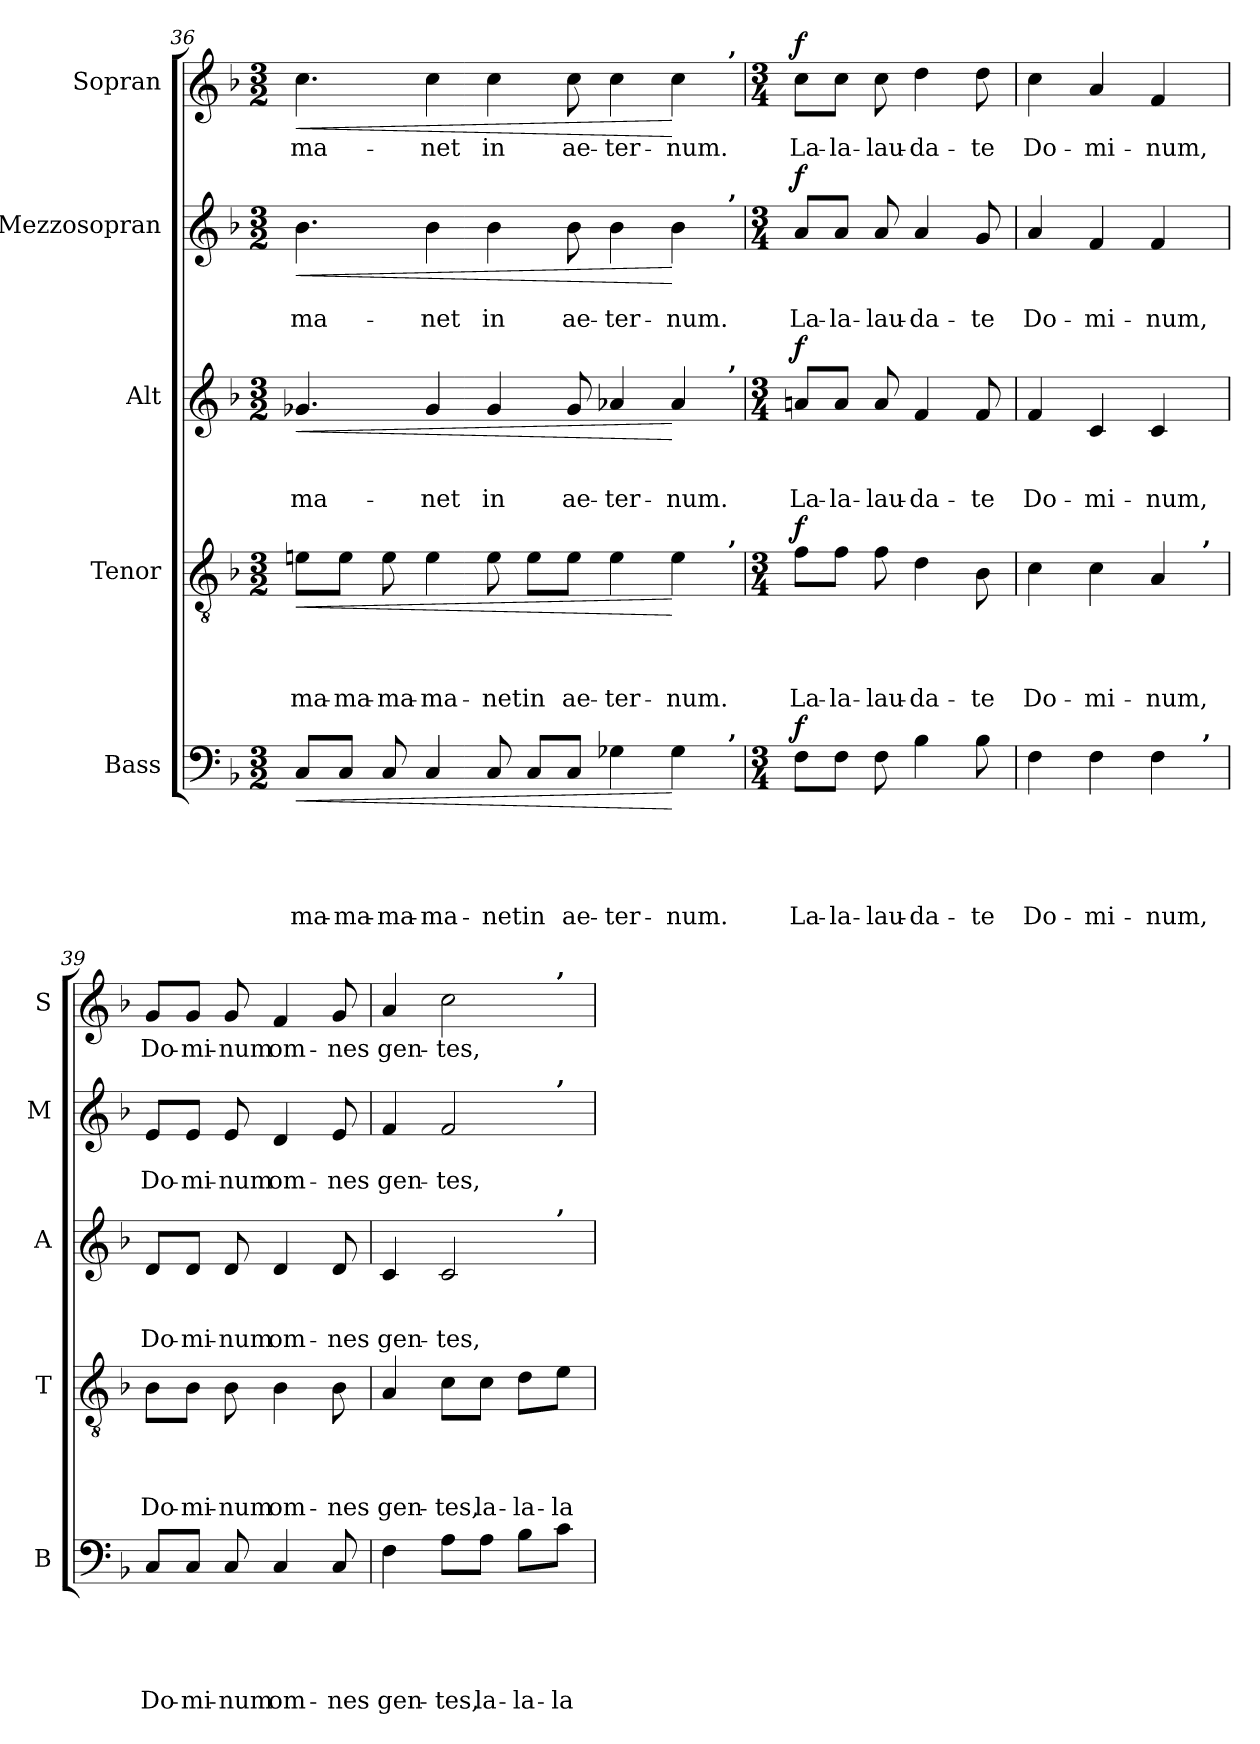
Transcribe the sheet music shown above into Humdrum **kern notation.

**kern	**text	**text	**text	**text	**text	**dynam	**kern	**text	**text	**text	**text	**dynam	**kern	**text	**text	**text	**dynam	**kern	**text	**text	**dynam	**kern	**text	**dynam
*part5	*part5	*part5	*part5	*part5	*part5	*part5	*part4	*part4	*part4	*part4	*part4	*part4	*part3	*part3	*part3	*part3	*part3	*part2	*part2	*part2	*part2	*part1	*part1	*part1
*staff5	*staff5	*staff5	*staff5	*staff5	*staff5	*staff5	*staff4	*staff4	*staff4	*staff4	*staff4	*staff4	*staff3	*staff3	*staff3	*staff3	*staff3	*staff2	*staff2	*staff2	*staff2	*staff1	*staff1	*staff1
*I"Bass	*	*	*	*	*	*	*I"Tenor	*	*	*	*	*	*I"Alt	*	*	*	*	*I"Mezzosopran	*	*	*	*I"Sopran	*	*
*I'B	*	*	*	*	*	*	*I'T	*	*	*	*	*	*I'A	*	*	*	*	*I'M	*	*	*	*I'S	*	*
*clefF4	*	*	*	*	*	*	*clefGv2	*	*	*	*	*	*clefG2	*	*	*	*	*clefG2	*	*	*	*clefG2	*	*
*k[b-]	*	*	*	*	*	*	*k[b-]	*	*	*	*	*	*k[b-]	*	*	*	*	*k[b-]	*	*	*	*k[b-]	*	*
*F:	*	*	*	*	*	*	*F:	*	*	*	*	*	*F:	*	*	*	*	*F:	*	*	*	*F:	*	*
*M3/2	*	*	*	*	*	*	*M3/2	*	*	*	*	*	*M3/2	*	*	*	*	*M3/2	*	*	*	*M3/2	*	*
=36	=36	=36	=36	=36	=36	=36	=36	=36	=36	=36	=36	=36	=36	=36	=36	=36	=36	=36	=36	=36	=36	=36	=36	=36
!	!	!	!	!	!LO:LY:b	!LO:HP:b	!	!	!	!	!LO:LY:b	!LO:HP:b	!	!	!	!LO:LY:b	!LO:HP:b	!	!	!LO:LY:b	!LO:HP:b	!	!LO:LY:b	!LO:HP:b
*^	*	*	*	*	*	*	*^	*	*	*	*	*	*^	*	*	*	*	*^	*	*	*	*^	*	*
8C/L	1ryy	.	.	.	.	ma-	<	8en\L	1ryy	.	.	.	ma-	<	4.g-X/	1ryy	.	.	ma-	<	4.b-\	1ryy	.	ma-	<	4.cc\	1ryy	ma-	<
!	!	!	!	!	!	!LO:LY:b	!	!	!	!	!	!	!LO:LY:b	!	!	!	!	!	!	!	!	!	!	!	!	!	!	!	!
8C/J	.	.	.	.	.	-ma-	.	8e\J	.	.	.	.	-ma-	.	.	.	.	.	.	.	.	.	.	.	.	.	.	.	.
!	!	!	!	!	!	!LO:LY:b	!	!	!	!	!	!	!LO:LY:b	!	!	!	!	!	!	!	!	!	!	!	!	!	!	!	!
8C/	.	.	.	.	.	-ma-	.	8e\	.	.	.	.	-ma-	.	.	.	.	.	.	.	.	.	.	.	.	.	.	.	.
!	!	!	!	!	!	!LO:LY:b	!	!	!	!	!	!	!LO:LY:b	!	!	!	!	!	!LO:LY:b	!	!	!	!	!LO:LY:b	!	!	!	!LO:LY:b	!
4C/	.	.	.	.	.	-ma-	.	4e\	.	.	.	.	-ma-	.	4g-/	.	.	.	-net	.	4b-\	.	.	-net	.	4cc\	.	-net	.
!	!	!	!	!	!	!LO:LY:b	!	!	!	!	!	!	!LO:LY:b	!	!	!	!	!	!LO:LY:b	!	!	!	!	!LO:LY:b	!	!	!	!LO:LY:b	!
8C/	.	.	.	.	.	-net	.	8e\	.	.	.	.	-net	.	4g-/	.	.	.	in	.	4b-\	.	.	in	.	4cc\	.	in	.
!	!	!	!	!	!	!LO:LY:b	!	!	!	!	!	!	!LO:LY:b	!	!	!	!	!	!	!	!	!	!	!	!	!	!	!	!
8C/L	.	.	.	.	.	in	.	8e\L	.	.	.	.	in	.	.	.	.	.	.	.	.	.	.	.	.	.	.	.	.
!	!	!	!	!	!	!LO:LY:b	!	!	!	!	!	!	!LO:LY:b	!	!	!	!	!	!LO:LY:b	!	!	!	!	!LO:LY:b	!	!	!	!LO:LY:b	!
8C/J	.	.	.	.	.	ae-	.	8e\J	.	.	.	.	ae-	.	8g-/	.	.	.	ae-	.	8b-\	.	.	ae-	.	8cc\	.	ae-	.
!	!	!	!	!	!	!LO:LY:b	!	!	!	!	!	!	!LO:LY:b	!	!	!	!	!	!LO:LY:b	!	!	!	!	!LO:LY:b	!	!	!	!LO:LY:b	!
4G-X\	4...ryy	.	.	.	.	-ter-	.	4e\	4...ryy	.	.	.	-ter-	.	4a-X/	4...ryy	.	.	-ter-	.	4b-\	4...ryy	.	-ter-	.	4cc\	4...ryy	-ter-	.
!	!	!	!	!	!	!LO:LY:b	!	!	!	!	!	!	!LO:LY:b	!	!	!	!	!	!LO:LY:b	!	!	!	!	!LO:LY:b	!	!	!	!LO:LY:b	!
4G-\	.	.	.	.	.	-num.	[	4e\	.	.	.	.	-num.	[	4a-/	.	.	.	-num.	[	4b-\	.	.	-num.	[	4cc\	.	-num.	[
!	!	!	!	!	!	!	!	!	!	!	!	!	!	!	!	!	!	!	!	!	!	!	!	!	!	!	!LO:TX:a:B:t=,	!	!
!	!	!	!	!	!	!	!	!	!	!	!	!	!	!	!	!	!	!	!	!	!	!LO:TX:a:B:t=,	!	!	!	!	!	!	!
!	!	!	!	!	!	!	!	!	!	!	!	!	!	!	!	!LO:TX:a:B:t=,	!	!	!	!	!	!	!	!	!	!	!	!	!
!	!	!	!	!	!	!	!	!	!LO:TX:a:B:t=,	!	!	!	!	!	!	!	!	!	!	!	!	!	!	!	!	!	!	!	!
!	!LO:TX:a:B:t=,	!	!	!	!	!	!	!	!	!	!	!	!	!	!	!	!	!	!	!	!	!	!	!	!	!	!	!	!
.	32ryy	.	.	.	.	.	.	.	32ryy	.	.	.	.	.	.	32ryy	.	.	.	.	.	32ryy	.	.	.	.	32ryy	.	.
*v	*v	*	*	*	*	*	*	*	*	*	*	*	*	*	*v	*v	*	*	*	*	*v	*v	*	*	*	*v	*v	*	*
*	*	*	*	*	*	*	*v	*v	*	*	*	*	*	*	*	*	*	*	*	*	*	*	*	*	*
!!LO:PB:g=z
=37	=37	=37	=37	=37	=37	=37	=37	=37	=37	=37	=37	=37	=37	=37	=37	=37	=37	=37	=37	=37	=37	=37	=37	=37
*M3/4	*	*	*	*	*	*	*M3/4	*	*	*	*	*	*M3/4	*	*	*	*	*M3/4	*	*	*	*M3/4	*	*
*^	*	*	*	*	*	*	*^	*	*	*	*	*	*^	*	*	*	*	*^	*	*	*	*^	*	*
!	!	!	!	!	!	!LO:LY:b	!LO:DY:a	!	!	!	!	!	!LO:LY:b	!LO:DY:a	!	!	!	!	!LO:LY:b	!LO:DY:a	!	!	!	!LO:LY:b	!LO:DY:a	!	!	!LO:LY:b	!LO:DY:a
*v	*v	*	*	*	*	*	*	*	*	*	*	*	*	*	*v	*v	*	*	*	*	*v	*v	*	*	*	*v	*v	*	*
*	*	*	*	*	*	*	*v	*v	*	*	*	*	*	*	*	*	*	*	*	*	*	*	*	*	*
8F\L	.	.	.	.	La-	f	8f\L	.	.	.	La-	f	8an/L	.	.	La-	f	8a/L	.	La-	f	8cc\L	La-	f
!	!	!	!	!	!LO:LY:b	!	!	!	!	!	!LO:LY:b	!	!	!	!	!LO:LY:b	!	!	!	!LO:LY:b	!	!	!LO:LY:b	!
8F\J	.	.	.	.	-la-	.	8f\J	.	.	.	-la-	.	8a/J	.	.	-la-	.	8a/J	.	-la-	.	8cc\J	-la-	.
!	!	!	!	!	!LO:LY:b	!	!	!	!	!	!LO:LY:b	!	!	!	!	!LO:LY:b	!	!	!	!LO:LY:b	!	!	!LO:LY:b	!
8F\	.	.	.	.	-lau-	.	8f\	.	.	.	-lau-	.	8a/	.	.	-lau-	.	8a/	.	-lau-	.	8cc\	-lau-	.
!	!	!	!	!	!LO:LY:b	!	!	!	!	!	!LO:LY:b	!	!	!	!	!LO:LY:b	!	!	!	!LO:LY:b	!	!	!LO:LY:b	!
4B-\	.	.	.	.	-da-	.	4d\	.	.	.	-da-	.	4f/	.	.	-da-	.	4a/	.	-da-	.	4dd\	-da-	.
!	!	!	!	!	!LO:LY:b	!	!	!	!	!	!LO:LY:b	!	!	!	!	!LO:LY:b	!	!	!	!LO:LY:b	!	!	!LO:LY:b	!
8B-\	.	.	.	.	-te	.	8B-\	.	.	.	-te	.	8f/	.	.	-te	.	8g/	.	-te	.	8dd\	-te	.
=38	=38	=38	=38	=38	=38	=38	=38	=38	=38	=38	=38	=38	=38	=38	=38	=38	=38	=38	=38	=38	=38	=38	=38	=38
!	!	!	!	!	!LO:LY:b	!	!	!	!	!	!LO:LY:b	!	!	!	!	!LO:LY:b	!	!	!	!LO:LY:b	!	!	!LO:LY:b	!
*^	*	*	*	*	*	*	*^	*	*	*	*	*	*	*	*	*	*	*	*	*	*	*	*	*
4F\	2ryy	.	.	.	.	Do-	.	4c\	2ryy	.	.	.	Do-	.	4f/	.	.	Do-	.	4a/	.	Do-	.	4cc\	Do-	.
!	!	!	!	!	!	!LO:LY:b	!	!	!	!	!	!	!LO:LY:b	!	!	!	!	!LO:LY:b	!	!	!	!LO:LY:b	!	!	!LO:LY:b	!
4F\	.	.	.	.	.	-mi-	.	4c\	.	.	.	.	-mi-	.	4c/	.	.	-mi-	.	4f/	.	-mi-	.	4a/	-mi-	.
!	!	!	!	!	!	!LO:LY:b	!	!	!	!	!	!	!LO:LY:b	!	!	!	!	!LO:LY:b	!	!	!	!LO:LY:b	!	!	!LO:LY:b	!
4F\	8.ryy	.	.	.	.	-num,	.	4A/	8.ryy	.	.	.	-num,	.	4c/	.	.	-num,	.	4f/	.	-num,	.	4f/	-num,	.
!	!	!	!	!	!	!	!	!	!LO:TX:a:B:t=,	!	!	!	!	!	!	!	!	!	!	!	!	!	!	!	!	!
!	!LO:TX:a:B:t=,	!	!	!	!	!	!	!	!	!	!	!	!	!	!	!	!	!	!	!	!	!	!	!	!	!
.	16ryy	.	.	.	.	.	.	.	16ryy	.	.	.	.	.	.	.	.	.	.	.	.	.	.	.	.	.
=39	=39	=39	=39	=39	=39	=39	=39	=39	=39	=39	=39	=39	=39	=39	=39	=39	=39	=39	=39	=39	=39	=39	=39	=39	=39	=39
!	!	!	!	!	!	!LO:LY:b	!	!	!	!	!	!	!LO:LY:b	!	!	!	!	!LO:LY:b	!	!	!	!LO:LY:b	!	!	!LO:LY:b	!
*v	*v	*	*	*	*	*	*	*	*	*	*	*	*	*	*	*	*	*	*	*	*	*	*	*	*	*
*	*	*	*	*	*	*	*v	*v	*	*	*	*	*	*	*	*	*	*	*	*	*	*	*	*	*
8C/L	.	.	.	.	Do-	.	8B-\L	.	.	.	Do-	.	8d/L	.	.	Do-	.	8e/L	.	Do-	.	8g/L	Do-	.
!	!	!	!	!	!LO:LY:b	!	!	!	!	!	!LO:LY:b	!	!	!	!	!LO:LY:b	!	!	!	!LO:LY:b	!	!	!LO:LY:b	!
8C/J	.	.	.	.	-mi-	.	8B-\J	.	.	.	-mi-	.	8d/J	.	.	-mi-	.	8e/J	.	-mi-	.	8g/J	-mi-	.
!	!	!	!	!	!LO:LY:b	!	!	!	!	!	!LO:LY:b	!	!	!	!	!LO:LY:b	!	!	!	!LO:LY:b	!	!	!LO:LY:b	!
8C/	.	.	.	.	-num	.	8B-\	.	.	.	-num	.	8d/	.	.	-num	.	8e/	.	-num	.	8g/	-num	.
!	!	!	!	!	!LO:LY:b	!	!	!	!	!	!LO:LY:b	!	!	!	!	!LO:LY:b	!	!	!	!LO:LY:b	!	!	!LO:LY:b	!
4C/	.	.	.	.	om-	.	4B-\	.	.	.	om-	.	4d/	.	.	om-	.	4d/	.	om-	.	4f/	om-	.
!	!	!	!	!	!LO:LY:b	!	!	!	!	!	!LO:LY:b	!	!	!	!	!LO:LY:b	!	!	!	!LO:LY:b	!	!	!LO:LY:b	!
8C/	.	.	.	.	-nes	.	8B-\	.	.	.	-nes	.	8d/	.	.	-nes	.	8e/	.	-nes	.	8g/	-nes	.
=40	=40	=40	=40	=40	=40	=40	=40	=40	=40	=40	=40	=40	=40	=40	=40	=40	=40	=40	=40	=40	=40	=40	=40	=40
!	!	!	!	!	!LO:LY:b	!	!	!	!	!	!LO:LY:b	!	!	!	!	!LO:LY:b	!	!	!	!LO:LY:b	!	!	!LO:LY:b	!
*	*	*	*	*	*	*	*	*	*	*	*	*	*^	*	*	*	*	*^	*	*	*	*^	*	*
4F\	.	.	.	.	gen-	.	4A/	.	.	.	gen-	.	4c/	2ryy	.	.	gen-	.	4f/	2ryy	.	gen-	.	4a/	2ryy	gen-	.
!	!	!	!	!	!LO:LY:b	!	!	!	!	!	!LO:LY:b	!	!	!	!	!	!LO:LY:b	!	!	!	!	!LO:LY:b	!	!	!	!LO:LY:b	!
8A\L	.	.	.	.	-tes,	.	8c\L	.	.	.	-tes,	.	2c/	.	.	.	-tes,	.	2f/	.	.	-tes,	.	2cc\	.	-tes,	.
!	!	!	!	!	!LO:LY:b	!	!	!	!	!	!LO:LY:b	!	!	!	!	!	!	!	!	!	!	!	!	!	!	!	!
8A\J	.	.	.	.	la-	.	8c\J	.	.	.	la-	.	.	.	.	.	.	.	.	.	.	.	.	.	.	.	.
!	!	!	!	!	!LO:LY:b	!	!	!	!	!	!LO:LY:b	!	!	!	!	!	!	!	!	!	!	!	!	!	!	!	!
8B-\L	.	.	.	.	-la-	.	8d\L	.	.	.	-la-	.	.	8ryy	.	.	.	.	.	8ryy	.	.	.	.	8ryy	.	.
!	!	!	!	!	!	!	!	!	!	!	!	!	!	!	!	!	!	!	!	!	!	!	!	!	!LO:TX:a:B:t=,	!	!
!	!	!	!	!	!	!	!	!	!	!	!	!	!	!	!	!	!	!	!	!LO:TX:a:B:t=,	!	!	!	!	!	!	!
!	!	!	!	!	!	!	!	!	!	!	!	!	!	!LO:TX:a:B:t=,	!	!	!	!	!	!	!	!	!	!	!	!	!
!	!	!	!	!	!LO:LY:b	!	!	!	!	!	!LO:LY:b	!	!	!	!	!	!	!	!	!	!	!	!	!	!	!	!
8c\J	.	.	.	.	-la-	.	8e\J	.	.	.	-la-	.	.	8ryy	.	.	.	.	.	8ryy	.	.	.	.	8ryy	.	.
*	*	*	*	*	*	*	*	*	*	*	*	*	*v	*v	*	*	*	*	*	*	*	*	*	*v	*v	*	*
*	*	*	*	*	*	*	*	*	*	*	*	*	*	*	*	*	*	*v	*v	*	*	*	*	*	*
=	=	=	=	=	=	=	=	=	=	=	=	=	=	=	=	=	=	=	=	=	=	=	=	=
*-	*-	*-	*-	*-	*-	*-	*-	*-	*-	*-	*-	*-	*-	*-	*-	*-	*-	*-	*-	*-	*-	*-	*-	*-
